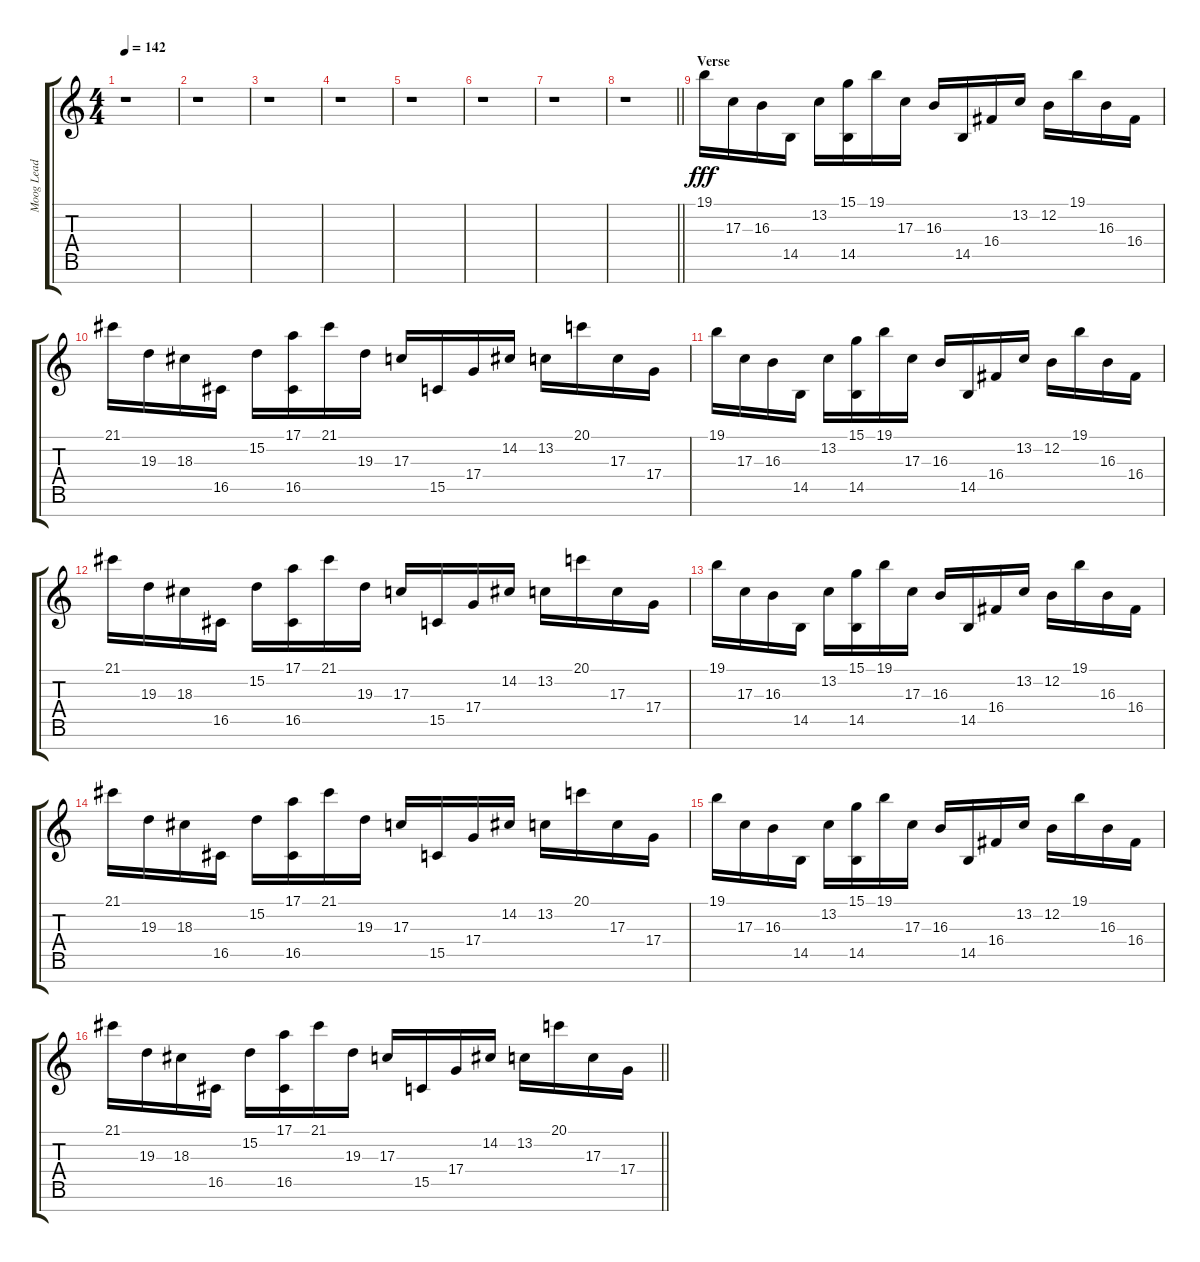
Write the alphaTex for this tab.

\track ("Moog Lead Arp" "Moog Lead ") {instrument lead8bassandlead}
\staff {score tabs}
\tuning (E4 B3 G3 D3 A2 E2 B1) {hide}
\ts (4 4)
\tempo 142
\clef g2
\ks c
r.1{dy fff} |
r.1 |
r.1 |
r.1 |
r.1 |
r.1 |
r.1 |
\barLineRight lightlight
r.1 |
\section ("" "Verse")
19.1.16 17.3.16 16.3.16 14.5.16 13.2.16 (15.1 14.5).16 19.1.16 17.3.16 16.3.16 14.5.16 16.4.16 13.2.16 12.2.16 19.1.16 16.3.16 16.4.16 |
21.1.16 19.3.16 18.3.16 16.5.16 15.2.16 (17.1 16.5).16 21.1.16 19.3.16 17.3.16 15.5.16 17.4.16 14.2.16 13.2.16 20.1.16 17.3.16 17.4.16 |
19.1.16 17.3.16 16.3.16 14.5.16 13.2.16 (15.1 14.5).16 19.1.16 17.3.16 16.3.16 14.5.16 16.4.16 13.2.16 12.2.16 19.1.16 16.3.16 16.4.16 |
21.1.16 19.3.16 18.3.16 16.5.16 15.2.16 (17.1 16.5).16 21.1.16 19.3.16 17.3.16 15.5.16 17.4.16 14.2.16 13.2.16 20.1.16 17.3.16 17.4.16 |
19.1.16 17.3.16 16.3.16 14.5.16 13.2.16 (15.1 14.5).16 19.1.16 17.3.16 16.3.16 14.5.16 16.4.16 13.2.16 12.2.16 19.1.16 16.3.16 16.4.16 |
21.1.16 19.3.16 18.3.16 16.5.16 15.2.16 (17.1 16.5).16 21.1.16 19.3.16 17.3.16 15.5.16 17.4.16 14.2.16 13.2.16 20.1.16 17.3.16 17.4.16 |
19.1.16 17.3.16 16.3.16 14.5.16 13.2.16 (15.1 14.5).16 19.1.16 17.3.16 16.3.16 14.5.16 16.4.16 13.2.16 12.2.16 19.1.16 16.3.16 16.4.16 |
\barLineRight lightlight
21.1.16 19.3.16 18.3.16 16.5.16 15.2.16 (17.1 16.5).16 21.1.16 19.3.16 17.3.16 15.5.16 17.4.16 14.2.16 13.2.16 20.1.16 17.3.16 17.4.16
